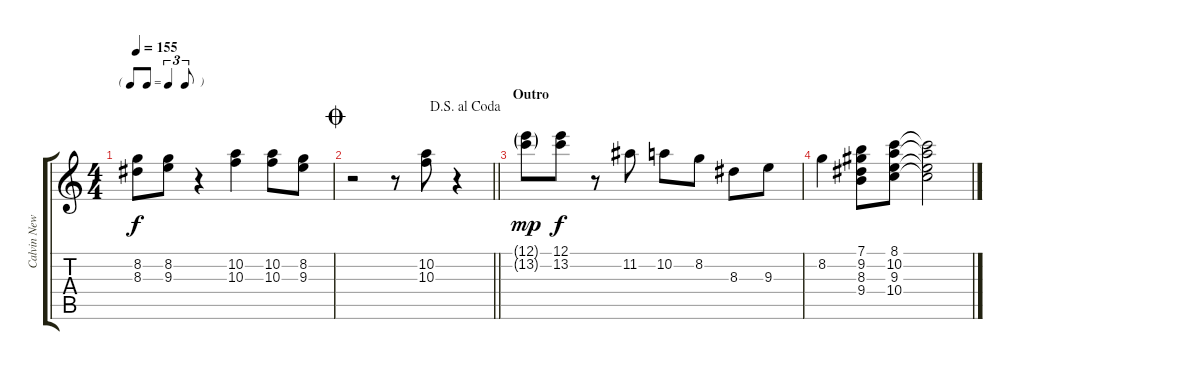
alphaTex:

\track ("Calvin Newborn - Electric Guitar" "Calvin New") {instrument electricguitarclean}
\staff {score tabs}
\tuning (E4 B3 G3 D3 A2 E2) {hide}
\ts (4 4)
\tf triplet8th
\tempo 155
\clef g2
\ks c
(8.2 8.3).8{dy f} (8.2 9.3).8 r.4 (10.2 10.3).4 (10.2 10.3).8 (8.2 9.3).8 |
\jump coda
\jump dalsegnoalcoda
\barLineRight lightlight
r.2 r.8 (10.2 10.3).8 r.4 |
\section ("" "Outro")
(12.1{g} 13.2{g}).8{dy mp} (12.1 13.2).8{dy f} r.8 11.2.8 10.2.8 8.2.8 8.3.8 9.3.8 |
8.2.4 (7.1 9.2 8.3 9.4).8 (8.1 10.2 9.3 10.4).8 (8.1{t} 10.2{t} 9.3{t} 10.4{t}).2
